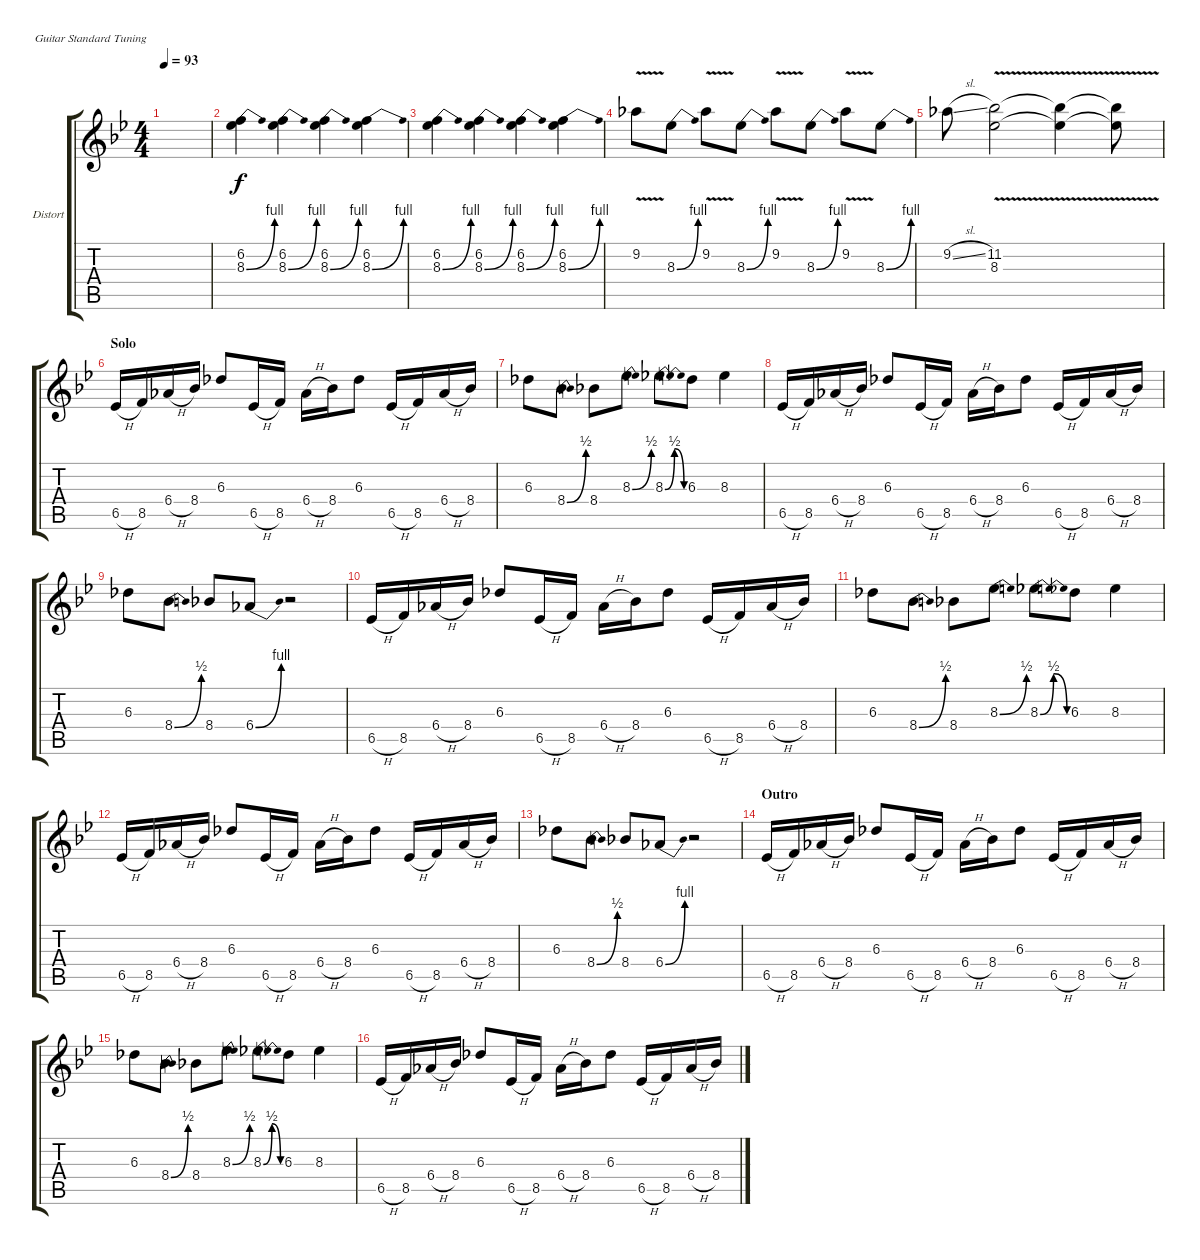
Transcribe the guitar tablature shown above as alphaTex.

\defaultSystemsLayout 4
\bracketExtendMode groupsimilarinstruments
\firstSystemTrackNameOrientation horizontal
\otherSystemsTrackNameOrientation horizontal
\track ("Distort" "Distort") {instrument electricguitarclean}
\staff {score tabs}
\tuning (E4 B3 G3 D3 A2 E2)
\ts (4 4)
\tempo 93
\clef g2
\ks bb
|
(6.2 8.3{be (bend 0 0 15 4)}).4 (6.2 8.3{be (bend 0 0 15 4)}).4 (6.2 8.3{be (bend 0 0 15 4)}).4 (6.2 8.3{be (bend 0 0 15 4)}).4 |
(6.2 8.3{be (bend 0 0 15 4)}).4 (6.2 8.3{be (bend 0 0 15 4)}).4 (6.2 8.3{be (bend 0 0 15 4)}).4 (6.2 8.3{be (bend 0 0 15 4)}).4 |
9.2{v}.8 8.3{be (bend 0 0 15 4)}.8 9.2{v}.8 8.3{be (bend 0 0 15 4)}.8 9.2{v}.8 8.3{be (bend 0 0 15 4)}.8 9.2{v}.8 8.3{be (bend 0 0 15 4)}.8 |
9.2{sl}.8 (11.2 8.3{v}).2 (8.3{v t} 11.2{v t}).4 (11.2{v t} 8.3{v t}).8 |
\section ("" "Solo")
6.5{h}.16 8.5.16 6.4{h}.16 8.4.16 6.3.8 6.5{h}.16 8.5.16 6.4{h}.16 8.4.16 6.3.8 6.5{h}.16 8.5.16 6.4{h}.16 8.4.16 |
6.3.8 8.4{be (bend 0 0 14.399999999999999 2)}.8 8.4.8 8.3{be (bend 0 0 15 2)}.8 8.3{be (bendrelease 0 0 10.799999999999999 2 20.4 2 30 0)}.8 6.3.8 8.3.4 |
6.5{h}.16 8.5.16 6.4{h}.16 8.4.16 6.3.8 6.5{h}.16 8.5.16 6.4{h}.16 8.4.16 6.3.8 6.5{h}.16 8.5.16 6.4{h}.16 8.4.16 |
6.3.8 8.4{be (bend 0 0 14.399999999999999 2)}.8 8.4.8 6.4{be (bend 0 0 15 4)}.8 r.2 |
6.5{h}.16 8.5.16 6.4{h}.16 8.4.16 6.3.8 6.5{h}.16 8.5.16 6.4{h}.16 8.4.16 6.3.8 6.5{h}.16 8.5.16 6.4{h}.16 8.4.16 |
6.3.8 8.4{be (bend 0 0 14.399999999999999 2)}.8 8.4.8 8.3{be (bend 0 0 15 2)}.8 8.3{be (bendrelease 0 0 10.799999999999999 2 20.4 2 30 0)}.8 6.3.8 8.3.4 |
6.5{h}.16 8.5.16 6.4{h}.16 8.4.16 6.3.8 6.5{h}.16 8.5.16 6.4{h}.16 8.4.16 6.3.8 6.5{h}.16 8.5.16 6.4{h}.16 8.4.16 |
6.3.8 8.4{be (bend 0 0 14.399999999999999 2)}.8 8.4.8 6.4{be (bend 0 0 15 4)}.8 r.2 |
\section ("" "Outro")
6.5{h}.16 8.5.16 6.4{h}.16 8.4.16 6.3.8 6.5{h}.16 8.5.16 6.4{h}.16 8.4.16 6.3.8 6.5{h}.16 8.5.16 6.4{h}.16 8.4.16 |
6.3.8 8.4{be (bend 0 0 14.399999999999999 2)}.8 8.4.8 8.3{be (bend 0 0 15 2)}.8 8.3{be (bendrelease 0 0 10.799999999999999 2 20.4 2 30 0)}.8 6.3.8 8.3.4 |
6.5{h}.16 8.5.16 6.4{h}.16 8.4.16 6.3.8 6.5{h}.16 8.5.16 6.4{h}.16 8.4.16 6.3.8 6.5{h}.16 8.5.16 6.4{h}.16 8.4.16
